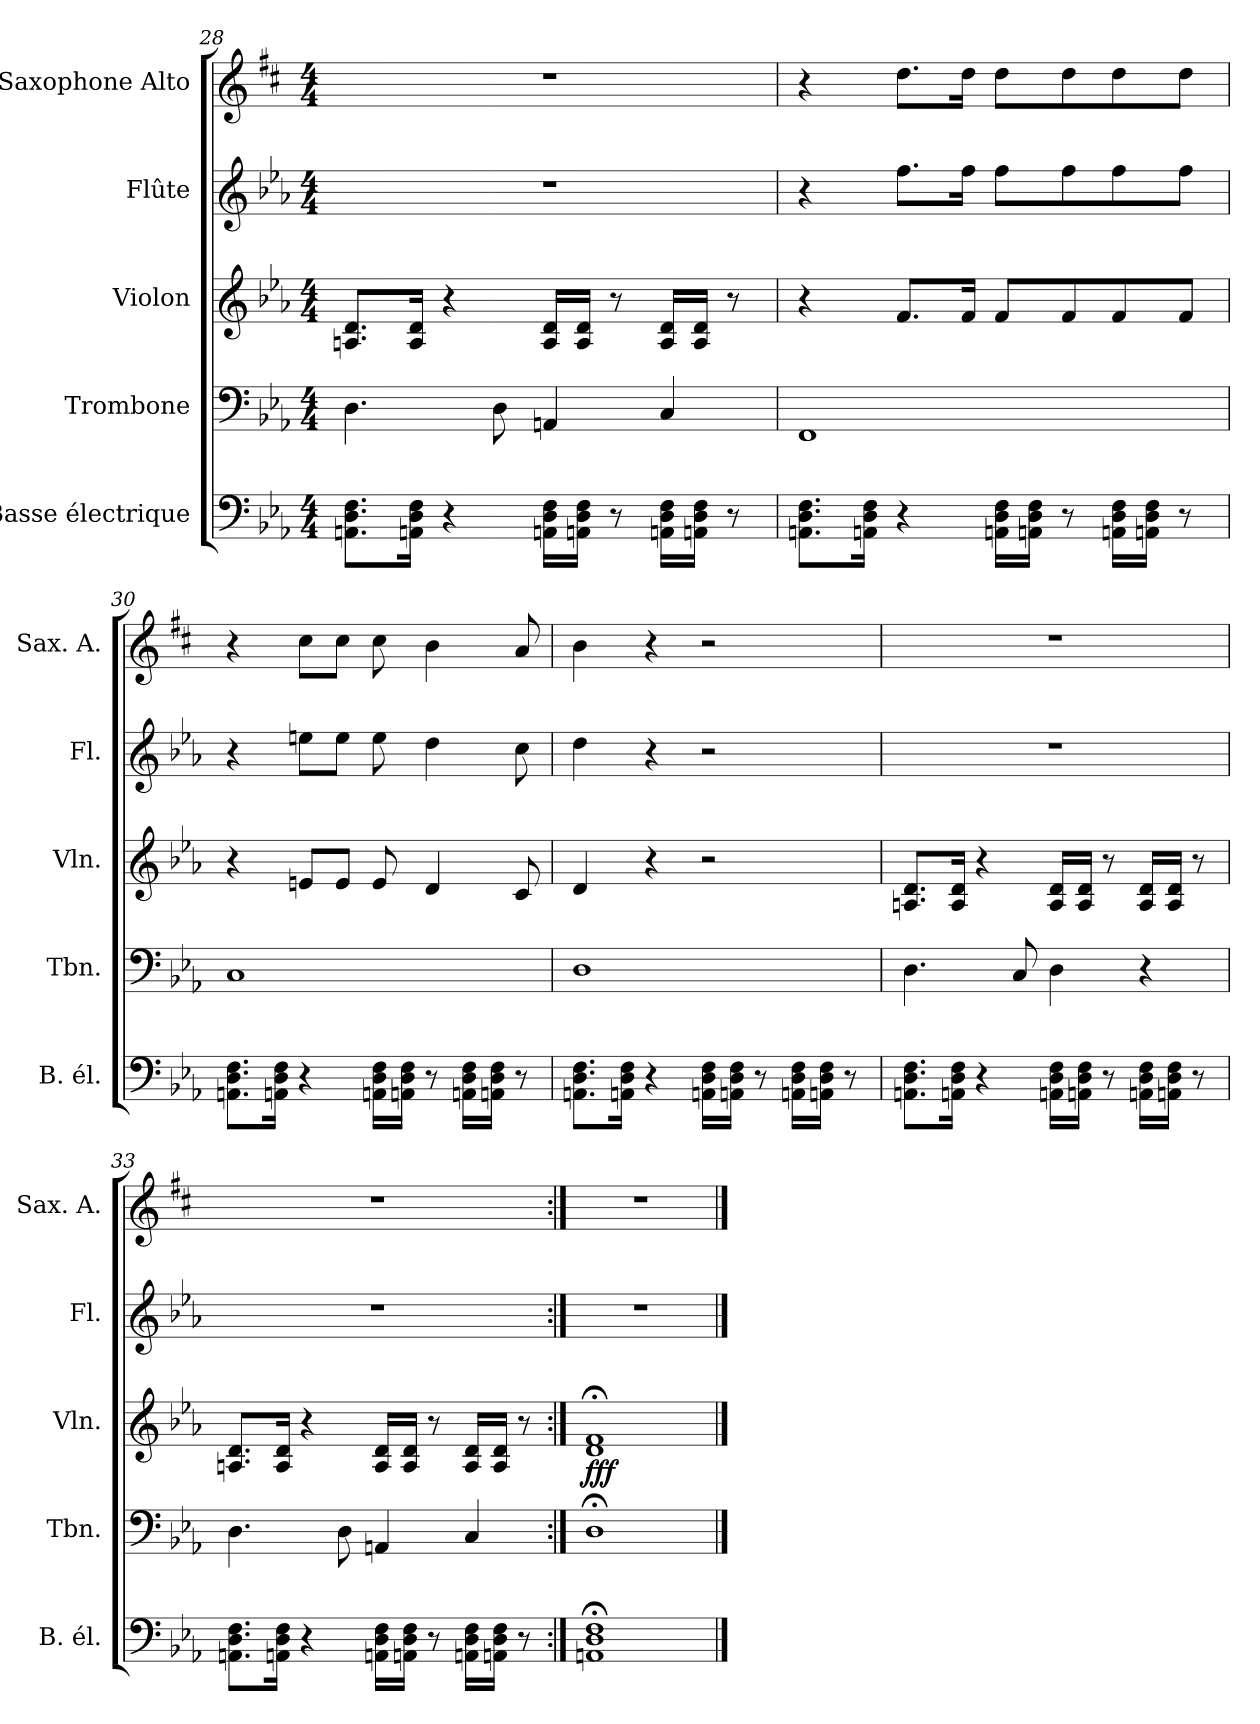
**kern	**kern	**kern	**dynam	**kern	**kern
*part5	*part4	*part3	*part3	*part2	*part1
*staff5	*staff4	*staff3	*staff3	*staff2	*staff1
*I"Basse électrique	*I"Trombone	*I"Violon	*	*I"Flûte	*I"Saxophone Alto
*I'B. él.	*I'Tbn.	*I'Vln.	*	*I'Fl.	*I'Sax. A.
!!LO:LB:g=z
*	*clefF4	*clefG2	*	*clefG2	*clefG2
*ITrd7c12	*	*	*	*	*ITrd5c9
*k[b-e-a-]	*k[b-e-a-]	*k[b-e-a-]	*	*k[b-e-a-]	*k[b-]
*M4/4	*M4/4	*M4/4	*	*M4/4	*M4/4
=28	=28	=28	=28	=28	=28
8.AAAn\ 8.DD\ 8.FF\L	4.D\	8.An/ 8.d/L	.	1r	1r
16AAAn\ 16DD\ 16FF\Jk	.	16A/ 16d/Jk	.	.	.
4r	.	4r	.	.	.
.	8D\	.	.	.	.
16AAAn\ 16DD\ 16FF\LL	4AAn/	16A/ 16d/LL	.	.	.
16AAAn\ 16DD\ 16FF\JJ	.	16A/ 16d/JJ	.	.	.
8r	.	8r	.	.	.
16AAAn\ 16DD\ 16FF\LL	4C/	16A/ 16d/LL	.	.	.
16AAAn\ 16DD\ 16FF\JJ	.	16A/ 16d/JJ	.	.	.
8r	.	8r	.	.	.
=29	=29	=29	=29	=29	=29
8.AAAn\ 8.DD\ 8.FF\L	1FF	4r	.	4r	4r
16AAAn\ 16DD\ 16FF\Jk	.	.	.	.	.
4r	.	8.f/L	.	8.ff\L	8.f\L
.	.	16f/Jk	.	16ff\Jk	16f\Jk
16AAAn\ 16DD\ 16FF\LL	.	8f/L	.	8ff\L	8f\L
16AAAn\ 16DD\ 16FF\JJ	.	.	.	.	.
8r	.	8f/	.	8ff\	8f\
16AAAn\ 16DD\ 16FF\LL	.	8f/	.	8ff\	8f\
16AAAn\ 16DD\ 16FF\JJ	.	.	.	.	.
8r	.	8f/J	.	8ff\J	8f\J
=30	=30	=30	=30	=30	=30
8.AAAn\ 8.DD\ 8.FF\L	1C	4r	.	4r	4r
16AAAn\ 16DD\ 16FF\Jk	.	.	.	.	.
4r	.	8en/L	.	8een\L	8e\L
.	.	8e/J	.	8ee\J	8e\J
16AAAn\ 16DD\ 16FF\LL	.	8e/	.	8ee\	8e\
16AAAn\ 16DD\ 16FF\JJ	.	.	.	.	.
8r	.	4d/	.	4dd\	4d\
16AAAn\ 16DD\ 16FF\LL	.	.	.	.	.
16AAAn\ 16DD\ 16FF\JJ	.	.	.	.	.
8r	.	8c/	.	8cc\	8c/
!!LO:PB:g=z
=31	=31	=31	=31	=31	=31
8.AAAn\ 8.DD\ 8.FF\L	1D	4d/	.	4dd\	4d\
16AAAn\ 16DD\ 16FF\Jk	.	.	.	.	.
4r	.	4r	.	4r	4r
16AAAn\ 16DD\ 16FF\LL	.	2r	.	2r	2r
16AAAn\ 16DD\ 16FF\JJ	.	.	.	.	.
8r	.	.	.	.	.
16AAAn\ 16DD\ 16FF\LL	.	.	.	.	.
16AAAn\ 16DD\ 16FF\JJ	.	.	.	.	.
8r	.	.	.	.	.
=32	=32	=32	=32	=32	=32
8.AAAn\ 8.DD\ 8.FF\L	4.D\	8.An/ 8.d/L	.	1r	1r
16AAAn\ 16DD\ 16FF\Jk	.	16A/ 16d/Jk	.	.	.
4r	.	4r	.	.	.
.	8C/	.	.	.	.
16AAAn\ 16DD\ 16FF\LL	4D\	16A/ 16d/LL	.	.	.
16AAAn\ 16DD\ 16FF\JJ	.	16A/ 16d/JJ	.	.	.
8r	.	8r	.	.	.
16AAAn\ 16DD\ 16FF\LL	4r	16A/ 16d/LL	.	.	.
16AAAn\ 16DD\ 16FF\JJ	.	16A/ 16d/JJ	.	.	.
8r	.	8r	.	.	.
=33	=33	=33	=33	=33	=33
8.AAAn\ 8.DD\ 8.FF\L	4.D\	8.An/ 8.d/L	.	1r	1r
16AAAn\ 16DD\ 16FF\Jk	.	16A/ 16d/Jk	.	.	.
4r	.	4r	.	.	.
.	8D\	.	.	.	.
16AAAn\ 16DD\ 16FF\LL	4AAn/	16A/ 16d/LL	.	.	.
16AAAn\ 16DD\ 16FF\JJ	.	16A/ 16d/JJ	.	.	.
8r	.	8r	.	.	.
16AAAn\ 16DD\ 16FF\LL	4C/	16A/ 16d/LL	.	.	.
16AAAn\ 16DD\ 16FF\JJ	.	16A/ 16d/JJ	.	.	.
8r	.	8r	.	.	.
=34:|!	=34:|!	=34:|!	=34:|!	=34:|!	=34:|!
!	!	!	!LO:DY:b	!	!
1AAAn;< 1DD;< 1FF;<	1D;<	1d;< 1f;<	fff	1r	1r
==	==	==	==	==	==
*-	*-	*-	*-	*-	*-
